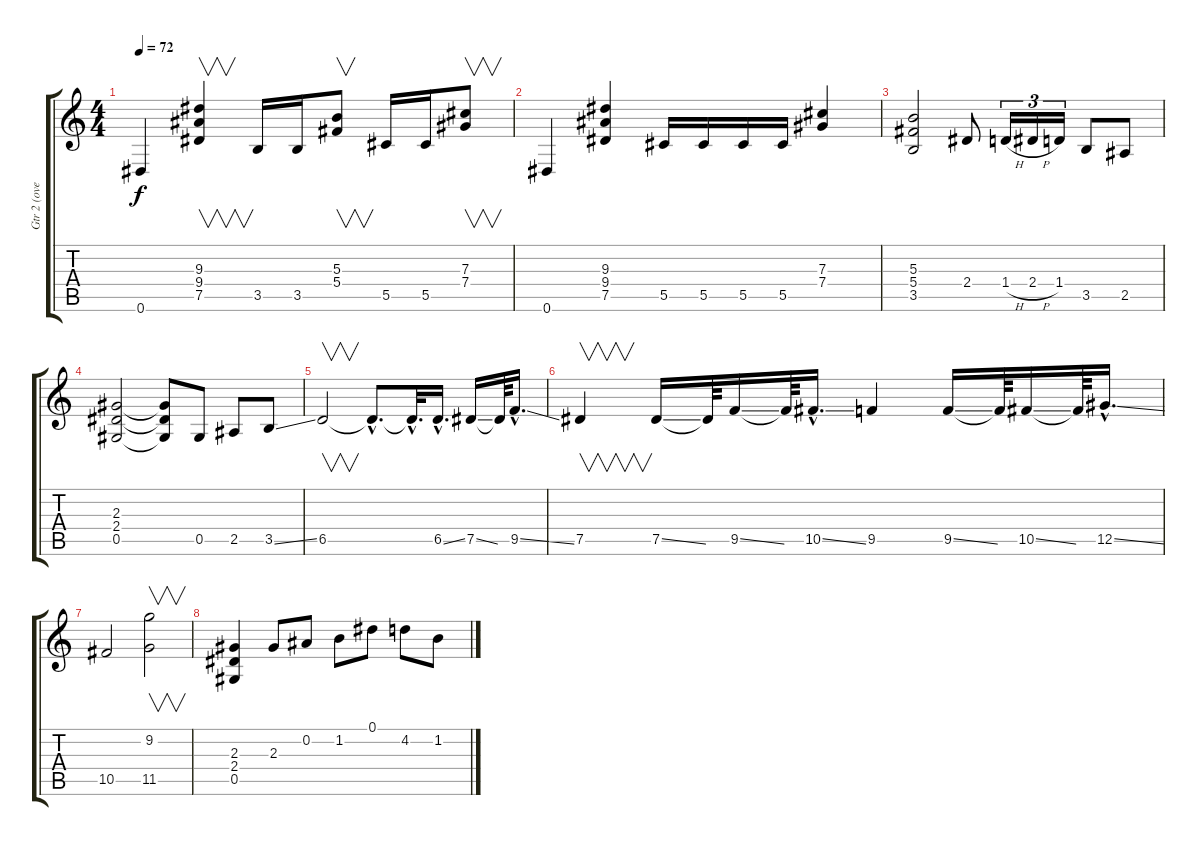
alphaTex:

\track ("Gtr 2 (overdrive)" "Gtr 2 (ove") {instrument overdrivenguitar}
\staff {score tabs}
\tuning (Eb4 Bb3 Gb3 Db3 Ab2 Eb2) {hide}
\ts (4 4)
\tempo 72
\clef g2
\ks c
0.6.4{dy f} (9.3 9.4 7.5).4{v} 3.5.16 3.5.16 (5.3 5.4).8{v} 5.5.16 5.5.16 (7.3 7.4).8{v} |
0.6.4 (9.3 9.4 7.5).4 5.5.16 5.5.16 5.5.16 5.5.16 (7.3 7.4).4 |
(5.3 5.4 3.5).2 2.4.8 1.4{h}.16{tu (3 2)} 2.4{h}.16{tu (3 2)} 1.4.16{tu (3 2)} 3.5.8 2.5.8 |
(2.3 2.4 0.5).2 (2.3{t} 2.4{t} 0.5{t}).8 0.5.8 2.5.8 3.5{ss}.8 |
6.5.2{v} 6.5{hac t}.8{d} 6.5{hac t}.32{d} 6.5{ss hac}.16{d} 7.5{ss}.16 7.5{t}.64 9.5{ss hac}.16{d} |
7.5.4{v} 7.5{ss}.16 7.5{t}.64 9.5{ss}.16 9.5{t}.64 10.5{ss hac}.16{d} 9.5.4 9.5{ss}.16 9.5{t}.64 10.5{ss}.16 10.5{t}.64 12.5{ss hac}.16{d} |
10.5.2 (9.2 11.5).2{v} |
(2.3 2.4 0.5).4 2.3.8 0.2.8 1.2.8 0.1.8 4.2.8 1.2.8
